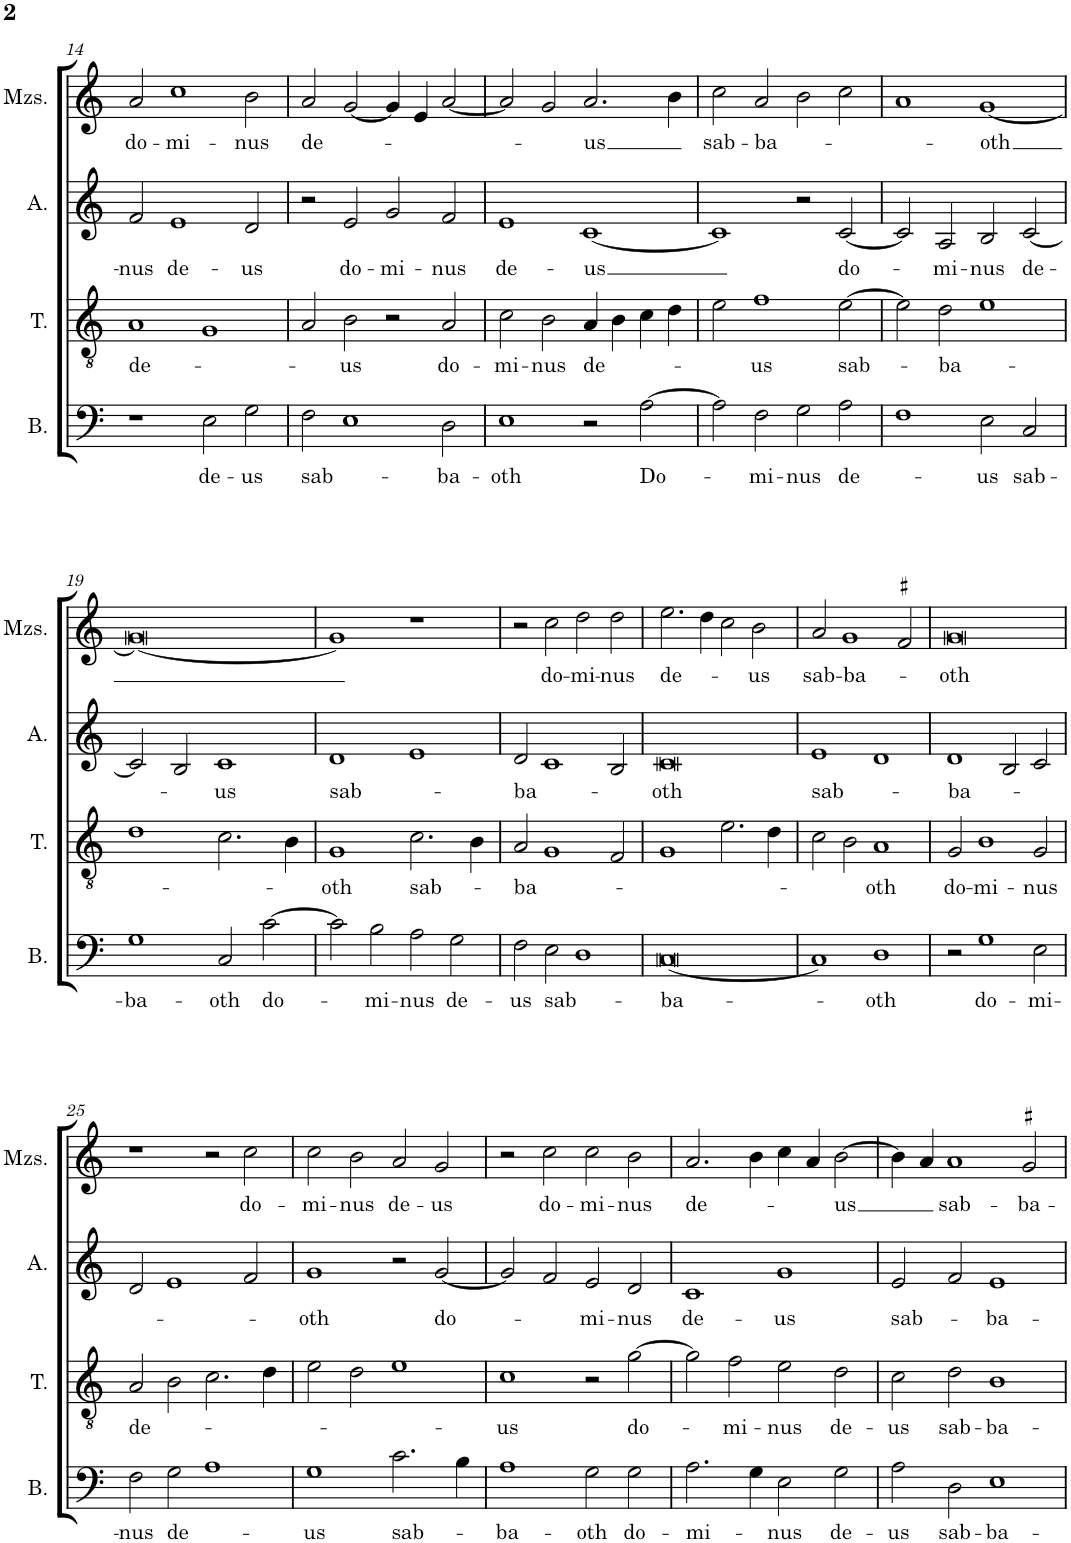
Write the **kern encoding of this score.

**kern	**text	**kern	**text	**kern	**text	**kern	**text
*part4	*part4	*part3	*part3	*part2	*part2	*part1	*part1
*staff4	*staff4	*staff3	*staff3	*staff2	*staff2	*staff1	*staff1
*I"Bass	*	*I"Tenor	*	*I"Alto	*	*I"Mezzo-soprano	*
*I'B.	*	*I'T.	*	*I'A.	*	*I'Mzs.	*
!!LO:PB:g=z
*clefF4	*	*clefGv2	*	*clefG2	*	*clefG2	*
*k[]	*	*k[]	*	*k[]	*	*k[]	*
*M2/1	*	*M2/1	*	*M2/1	*	*M2/1	*
=14	=14	=14	=14	=14	=14	=14	=14
!	!	!	!LO:LY:b	!	!LO:LY:b	!	!LO:LY:b
1r	.	1A	de-	2f/	-nus	2a/	do-
!	!	!	!	!	!LO:LY:b	!	!LO:LY:b
.	.	.	.	1e	de-	1cc	-mi-
!	!LO:LY:b	!	!	!	!	!	!
2E\	de-	1G	.	.	.	.	.
!	!LO:LY:b	!	!	!	!LO:LY:b	!	!LO:LY:b
2G\	-us	.	.	2d/	-us	2b\	-nus
=15	=15	=15	=15	=15	=15	=15	=15
!	!LO:LY:b	!	!	!	!	!	!LO:LY:b
2F\	sab-	2A/	.	2r	.	2a/	de-
!	!	!	!LO:LY:b	!	!LO:LY:b	!	!
1E	.	2B\	-us	2e/	do-	[2g/	.
!	!	!	!	!	!LO:LY:b	!	!
.	.	2r	.	2g/	-mi-	4g/]	.
.	.	.	.	.	.	4e/	.
!	!LO:LY:b	!	!LO:LY:b	!	!LO:LY:b	!	!
2D\	-ba-	2A/	do-	2f/	-nus	[2a/	.
=16	=16	=16	=16	=16	=16	=16	=16
!	!LO:LY:b	!	!LO:LY:b	!	!LO:LY:b	!	!
1E	-oth	2c\	-mi-	1e	de-	2a/]	.
!	!	!	!LO:LY:b	!	!	!	!
.	.	2B\	-nus	.	.	2g/	.
!	!	!	!LO:LY:b	!	!LO:LY:b	!	!LO:LY:b
2r	.	4A/	de-	[1c	-us	2.a/	-us
.	.	4B\	.	.	.	.	.
!	!LO:LY:b	!	!	!	!	!	!
[2A\	Do-	4c\	.	.	.	.	.
.	.	4d\	.	.	.	4b\	.
=17	=17	=17	=17	=17	=17	=17	=17
!	!	!	!	!	!	!	!LO:LY:b
2A\]	.	2e\	.	1c]	.	2cc\	sab-
!	!LO:LY:b	!	!LO:LY:b	!	!	!	!LO:LY:b
2F\	-mi-	1f	-us	.	.	2a/	-ba-
!	!LO:LY:b	!	!	!	!	!	!
2G\	-nus	.	.	2r	.	2b\	.
!	!LO:LY:b	!	!LO:LY:b	!	!LO:LY:b	!	!
2A\	de-	[2e\	sab-	[2c/	do-	2cc\	.
=18	=18	=18	=18	=18	=18	=18	=18
1F	.	2e\]	.	2c/]	.	1a	.
!	!	!	!LO:LY:b	!	!LO:LY:b	!	!
.	.	2d\	-ba-	2A/	-mi-	.	.
!	!LO:LY:b	!	!	!	!LO:LY:b	!	!LO:LY:b
2E\	-us	1e	.	2B/	-nus	[1g	-oth
!	!LO:LY:b	!	!	!	!LO:LY:b	!	!
2C/	sab-	.	.	[2c/	de-	.	.
!!LO:LB:g=z
=19	=19	=19	=19	=19	=19	=19	=19
!	!LO:LY:b	!	!	!	!	!	!
1G	-ba-	1d	.	2c/]	.	0g_	.
.	.	.	.	2B/	.	.	.
!	!LO:LY:b	!	!	!	!LO:LY:b	!	!
2C/	-oth	2.c\	.	1c	-us	.	.
!	!LO:LY:b	!	!	!	!	!	!
[2c\	do-	.	.	.	.	.	.
.	.	4B\	.	.	.	.	.
=20	=20	=20	=20	=20	=20	=20	=20
!	!	!	!LO:LY:b	!	!LO:LY:b	!	!
2c\]	.	1G	-oth	1d	sab-	1g]	.
!	!LO:LY:b	!	!	!	!	!	!
2B\	-mi-	.	.	.	.	.	.
!	!LO:LY:b	!	!LO:LY:b	!	!	!	!
2A\	-nus	2.c\	sab-	1e	.	1r	.
!	!LO:LY:b	!	!	!	!	!	!
2G\	de-	.	.	.	.	.	.
.	.	4B\	.	.	.	.	.
=21	=21	=21	=21	=21	=21	=21	=21
!	!LO:LY:b	!	!LO:LY:b	!	!LO:LY:b	!	!
2F\	-us	2A/	-ba-	2d/	-ba-	2r	.
!	!LO:LY:b	!	!	!	!	!	!LO:LY:b
2E\	sab-	1G	.	1c	.	2cc\	do-
!	!	!	!	!	!	!	!LO:LY:b
1D	.	.	.	.	.	2dd\	-mi-
!	!	!	!	!	!	!	!LO:LY:b
.	.	2F/	.	2B/	.	2dd\	-nus
=22	=22	=22	=22	=22	=22	=22	=22
!	!LO:LY:b	!	!	!	!LO:LY:b	!	!LO:LY:b
[0C	-ba-	1G	.	0c	-oth	2.ee\	de-
.	.	.	.	.	.	4dd\	.
.	.	2.e\	.	.	.	2cc\	.
!	!	!	!	!	!	!	!LO:LY:b
.	.	.	.	.	.	2b\	-us
.	.	4d\	.	.	.	.	.
=23	=23	=23	=23	=23	=23	=23	=23
!	!	!	!	!	!LO:LY:b	!	!LO:LY:b
1C]	.	2c\	.	1e	sab-	2a/	sab-
!	!	!	!	!	!	!	!LO:LY:b
.	.	2B\	.	.	.	1g	-ba-
!	!LO:LY:b	!	!LO:LY:b	!	!	!	!
1D	-oth	1A	-oth	1d	.	.	.
.	.	.	.	.	.	2f#X/	.
=24	=24	=24	=24	=24	=24	=24	=24
!	!	!	!LO:LY:b	!	!LO:LY:b	!	!LO:LY:b
2r	.	2G/	do-	1d	-ba-	0g	-oth
!	!LO:LY:b	!	!LO:LY:b	!	!	!	!
1G	do-	1B	-mi-	.	.	.	.
.	.	.	.	2B/	.	.	.
!	!LO:LY:b	!	!LO:LY:b	!	!	!	!
2E\	-mi-	2G/	-nus	2c/	.	.	.
!!LO:LB:g=z
=25	=25	=25	=25	=25	=25	=25	=25
!	!LO:LY:b	!	!LO:LY:b	!	!	!	!
2F\	-nus	2A/	de-	2d/	.	1r	.
!	!LO:LY:b	!	!	!	!	!	!
2G\	de-	2B\	.	1e	.	.	.
1A	.	2.c\	.	.	.	2r	.
!	!	!	!	!	!	!	!LO:LY:b
.	.	.	.	2f/	.	2cc\	do-
.	.	4d\	.	.	.	.	.
=26	=26	=26	=26	=26	=26	=26	=26
!	!LO:LY:b	!	!	!	!LO:LY:b	!	!LO:LY:b
1G	-us	2e\	.	1g	-oth	2cc\	-mi-
!	!	!	!	!	!	!	!LO:LY:b
.	.	2d\	.	.	.	2b\	-nus
!	!LO:LY:b	!	!	!	!	!	!LO:LY:b
2.c\	sab-	1e	.	2r	.	2a/	de-
!	!	!	!	!	!LO:LY:b	!	!LO:LY:b
.	.	.	.	[2g/	do-	2g/	-us
4B\	.	.	.	.	.	.	.
=27	=27	=27	=27	=27	=27	=27	=27
!	!LO:LY:b	!	!LO:LY:b	!	!	!	!
1A	-ba-	1c	-us	2g/]	.	2r	.
!	!	!	!	!	!	!	!LO:LY:b
.	.	.	.	2f/	.	2cc\	do-
!	!LO:LY:b	!	!	!	!LO:LY:b	!	!LO:LY:b
2G\	-oth	2r	.	2e/	-mi-	2cc\	-mi-
!	!LO:LY:b	!	!LO:LY:b	!	!LO:LY:b	!	!LO:LY:b
2G\	do-	[2g\	do-	2d/	-nus	2b\	-nus
=28	=28	=28	=28	=28	=28	=28	=28
!	!LO:LY:b	!	!	!	!LO:LY:b	!	!LO:LY:b
2.A\	-mi-	2g\]	.	1c	de-	2.a/	de-
!	!	!	!LO:LY:b	!	!	!	!
.	.	2f\	-mi-	.	.	.	.
4G\	.	.	.	.	.	4b\	.
!	!LO:LY:b	!	!LO:LY:b	!	!LO:LY:b	!	!
2E\	-nus	2e\	-nus	1g	-us	4cc\	.
.	.	.	.	.	.	4a/	.
!	!LO:LY:b	!	!LO:LY:b	!	!	!	!LO:LY:b
2G\	de-	2d\	de-	.	.	[2b\	-us
=29	=29	=29	=29	=29	=29	=29	=29
!	!LO:LY:b	!	!LO:LY:b	!	!LO:LY:b	!	!
2A\	-us	2c\	-us	2e/	sab-	4b\]	.
.	.	.	.	.	.	4a/	.
!	!LO:LY:b	!	!LO:LY:b	!	!	!	!LO:LY:b
2D\	sab-	2d\	sab-	2f/	.	1a	sab-
!	!LO:LY:b	!	!LO:LY:b	!	!LO:LY:b	!	!
1E	-ba-	1B	-ba-	1e	-ba-	.	.
!	!	!	!	!	!	!	!LO:LY:b
.	.	.	.	.	.	2g#X/	-ba-
=	=	=	=	=	=	=	=
*-	*-	*-	*-	*-	*-	*-	*-
